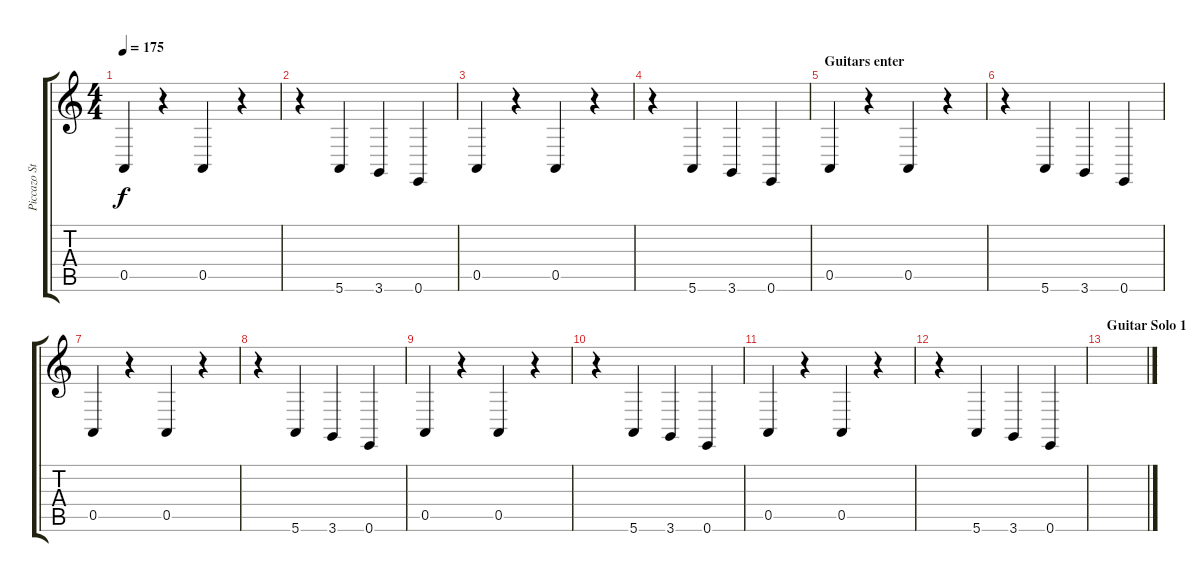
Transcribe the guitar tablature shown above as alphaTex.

\track ("Piccazo Strings" "Piccazo St") {instrument pizzicatostrings}
\staff {score tabs}
\tuning (E4 B3 G3 D3 A2 E2) {hide}
\ts (4 4)
\tempo 175
\clef g2
\ks c
0.5.4{dy f} r.4 0.5.4 r.4 |
r.4 5.6.4 3.6.4 0.6.4 |
0.5.4 r.4 0.5.4 r.4 |
r.4 5.6.4 3.6.4 0.6.4 |
\section ("" "Guitars enter")
0.5.4 r.4 0.5.4 r.4 |
r.4 5.6.4 3.6.4 0.6.4 |
0.5.4 r.4 0.5.4 r.4 |
r.4 5.6.4 3.6.4 0.6.4 |
0.5.4 r.4 0.5.4 r.4 |
r.4 5.6.4 3.6.4 0.6.4 |
0.5.4 r.4 0.5.4 r.4 |
r.4 5.6.4 3.6.4 0.6.4 |
\section ("" "Guitar Solo 1")
